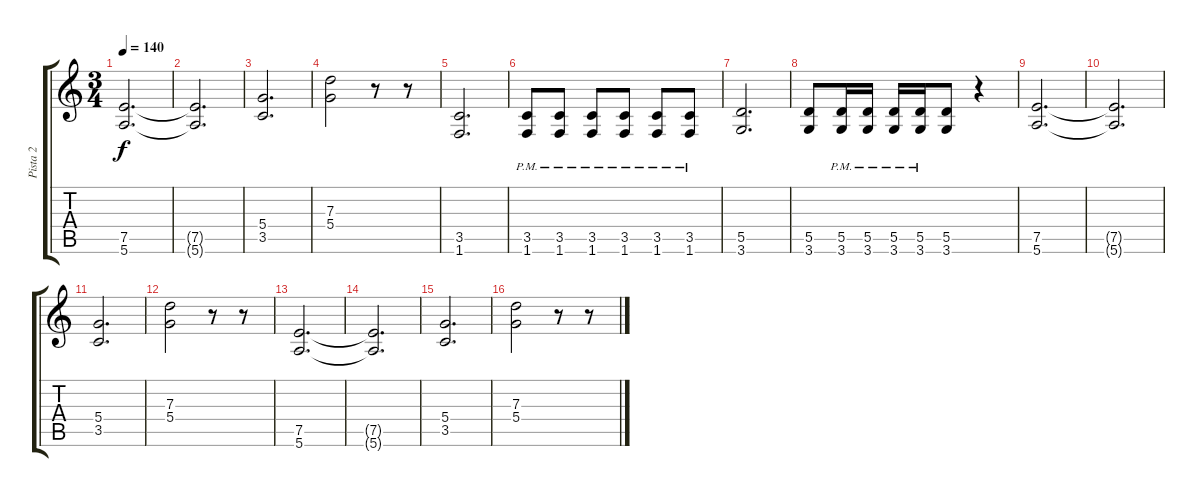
\track ("Pista 2" "Pista 2") {instrument distortionguitar}
\staff {score tabs}
\tuning (E4 B3 G3 D3 A2 E2) {hide}
\ts (3 4)
\tempo 140
\clef g2
\ks c
(7.5 5.6).2{d dy f} |
(7.5{t} 5.6{t}).2{d} |
(5.4 3.5).2{d} |
(7.3 5.4).2 r.8 r.8 |
(3.5 1.6).2{d} |
(3.5{pm} 1.6{pm}).8 (3.5{pm} 1.6{pm}).8 (3.5{pm} 1.6{pm}).8 (3.5{pm} 1.6{pm}).8 (3.5{pm} 1.6{pm}).8 (3.5{pm} 1.6{pm}).8 |
(5.5 3.6).2{d} |
(5.5 3.6).8 (5.5{pm} 3.6{pm}).16 (5.5{pm} 3.6{pm}).16 (5.5{pm} 3.6{pm}).16 (5.5{pm} 3.6{pm}).16 (5.5 3.6).8 r.4 |
(7.5 5.6).2{d} |
(7.5{t} 5.6{t}).2{d} |
(5.4 3.5).2{d} |
(7.3 5.4).2 r.8 r.8 |
(7.5 5.6).2{d} |
(7.5{t} 5.6{t}).2{d} |
(5.4 3.5).2{d} |
(7.3 5.4).2 r.8 r.8
